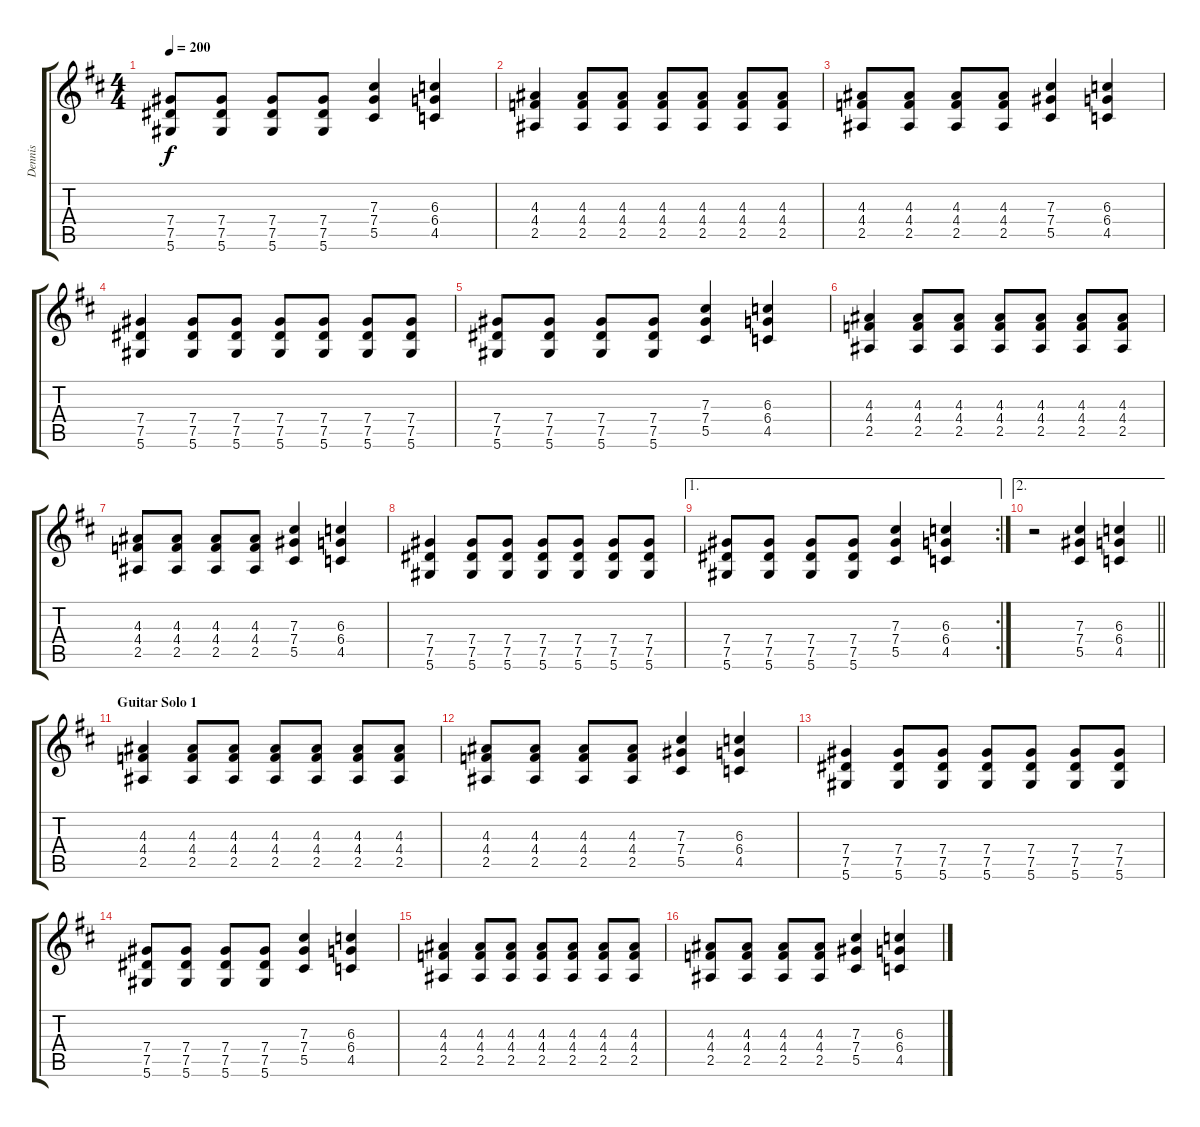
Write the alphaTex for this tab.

\track ("Dennis" "Dennis") {instrument distortionguitar}
\staff {score tabs}
\tuning (Eb4 Bb3 Gb3 Db3 Ab2 Eb2) {hide}
\ts (4 4)
\tempo 200
\clef g2
\ks d
(7.4 7.5 5.6).8{dy f} (7.4 7.5 5.6).8 (7.4 7.5 5.6).8 (7.4 7.5 5.6).8 (7.3 7.4 5.5).4 (6.3 6.4 4.5).4 |
(4.3 4.4 2.5).4 (4.3 4.4 2.5).8 (4.3 4.4 2.5).8 (4.3 4.4 2.5).8 (4.3 4.4 2.5).8 (4.3 4.4 2.5).8 (4.3 4.4 2.5).8 |
(4.3 4.4 2.5).8 (4.3 4.4 2.5).8 (4.3 4.4 2.5).8 (4.3 4.4 2.5).8 (7.3 7.4 5.5).4 (6.3 6.4 4.5).4 |
(7.4 7.5 5.6).4 (7.4 7.5 5.6).8 (7.4 7.5 5.6).8 (7.4 7.5 5.6).8 (7.4 7.5 5.6).8 (7.4 7.5 5.6).8 (7.4 7.5 5.6).8 |
(7.4 7.5 5.6).8 (7.4 7.5 5.6).8 (7.4 7.5 5.6).8 (7.4 7.5 5.6).8 (7.3 7.4 5.5).4 (6.3 6.4 4.5).4 |
(4.3 4.4 2.5).4 (4.3 4.4 2.5).8 (4.3 4.4 2.5).8 (4.3 4.4 2.5).8 (4.3 4.4 2.5).8 (4.3 4.4 2.5).8 (4.3 4.4 2.5).8 |
(4.3 4.4 2.5).8 (4.3 4.4 2.5).8 (4.3 4.4 2.5).8 (4.3 4.4 2.5).8 (7.3 7.4 5.5).4 (6.3 6.4 4.5).4 |
(7.4 7.5 5.6).4 (7.4 7.5 5.6).8 (7.4 7.5 5.6).8 (7.4 7.5 5.6).8 (7.4 7.5 5.6).8 (7.4 7.5 5.6).8 (7.4 7.5 5.6).8 |
\ae 1
\rc 2
(7.4 7.5 5.6).8 (7.4 7.5 5.6).8 (7.4 7.5 5.6).8 (7.4 7.5 5.6).8 (7.3 7.4 5.5).4 (6.3 6.4 4.5).4 |
\ae 2
\barLineRight lightlight
r.2 (7.3 7.4 5.5).4 (6.3 6.4 4.5).4 |
\section ("" "Guitar Solo 1")
(4.3 4.4 2.5).4 (4.3 4.4 2.5).8 (4.3 4.4 2.5).8 (4.3 4.4 2.5).8 (4.3 4.4 2.5).8 (4.3 4.4 2.5).8 (4.3 4.4 2.5).8 |
(4.3 4.4 2.5).8 (4.3 4.4 2.5).8 (4.3 4.4 2.5).8 (4.3 4.4 2.5).8 (7.3 7.4 5.5).4 (6.3 6.4 4.5).4 |
(7.4 7.5 5.6).4 (7.4 7.5 5.6).8 (7.4 7.5 5.6).8 (7.4 7.5 5.6).8 (7.4 7.5 5.6).8 (7.4 7.5 5.6).8 (7.4 7.5 5.6).8 |
(7.4 7.5 5.6).8 (7.4 7.5 5.6).8 (7.4 7.5 5.6).8 (7.4 7.5 5.6).8 (7.3 7.4 5.5).4 (6.3 6.4 4.5).4 |
(4.3 4.4 2.5).4 (4.3 4.4 2.5).8 (4.3 4.4 2.5).8 (4.3 4.4 2.5).8 (4.3 4.4 2.5).8 (4.3 4.4 2.5).8 (4.3 4.4 2.5).8 |
(4.3 4.4 2.5).8 (4.3 4.4 2.5).8 (4.3 4.4 2.5).8 (4.3 4.4 2.5).8 (7.3 7.4 5.5).4 (6.3 6.4 4.5).4
